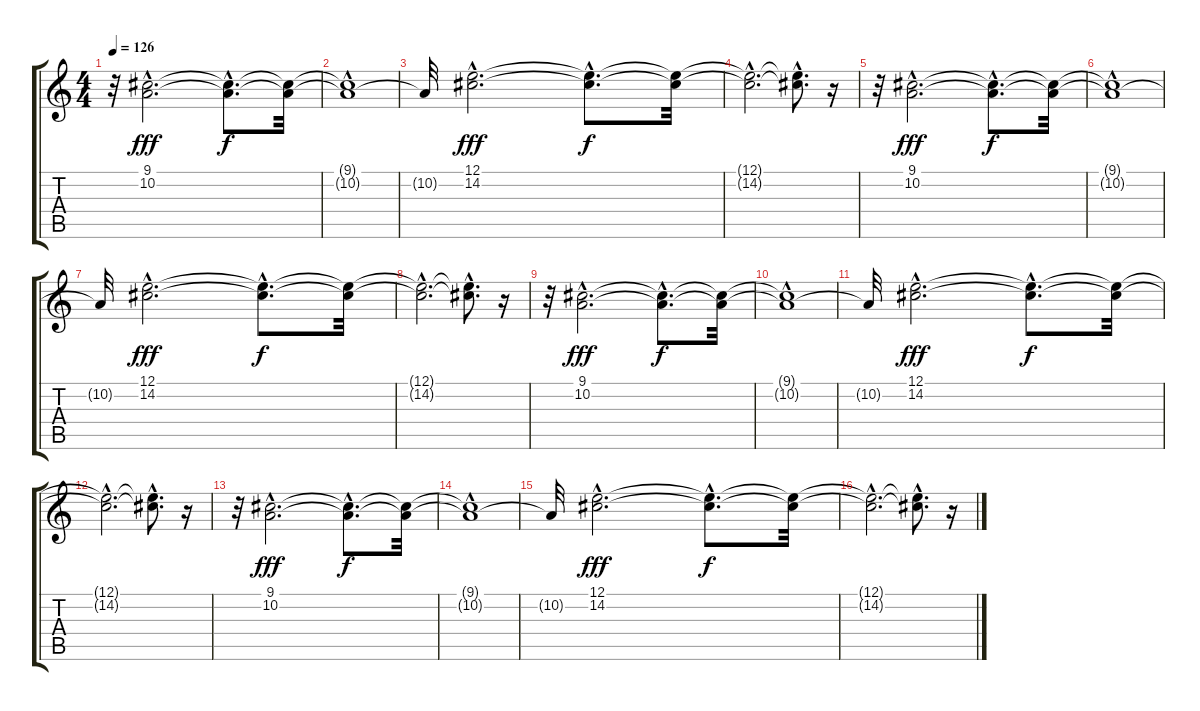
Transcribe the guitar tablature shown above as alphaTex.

\track "" {instrument brasssection}
\staff {score tabs}
\tuning (E4 B3 G3 D3 A2 E2) {hide}
\ts (4 4)
\tempo 126
\clef g2
\ks c
r.32{dy f} (9.1{hac} 10.2{hac}).2{d dy fff} (9.1{hac t} 10.2{hac t}).8{d dy f} (9.1{t} 10.2{t}).32 |
(9.1{hac t} 10.2{t}).1 |
10.2{t}.32 (12.1{hac} 14.2{hac}).2{d dy fff} (12.1{hac t} 14.2{hac t}).8{d dy f} (12.1{t} 14.2{t}).32 |
(12.1{hac t} 14.2{hac t}).2{d} (12.1{hac t} 14.2{hac t}).8{d} r.16 |
r.32 (9.1{hac} 10.2{hac}).2{d dy fff} (9.1{hac t} 10.2{hac t}).8{d dy f} (9.1{t} 10.2{t}).32 |
(9.1{hac t} 10.2{t}).1 |
10.2{t}.32 (12.1{hac} 14.2{hac}).2{d dy fff} (12.1{hac t} 14.2{hac t}).8{d dy f} (12.1{t} 14.2{t}).32 |
(12.1{hac t} 14.2{hac t}).2{d} (12.1{hac t} 14.2{hac t}).8{d} r.16 |
r.32 (9.1{hac} 10.2{hac}).2{d dy fff} (9.1{hac t} 10.2{hac t}).8{d dy f} (9.1{t} 10.2{t}).32 |
(9.1{hac t} 10.2{t}).1 |
10.2{t}.32 (12.1{hac} 14.2{hac}).2{d dy fff} (12.1{hac t} 14.2{hac t}).8{d dy f} (12.1{t} 14.2{t}).32 |
(12.1{hac t} 14.2{hac t}).2{d} (12.1{hac t} 14.2{hac t}).8{d} r.16 |
r.32 (9.1{hac} 10.2{hac}).2{d dy fff} (9.1{hac t} 10.2{hac t}).8{d dy f} (9.1{t} 10.2{t}).32 |
(9.1{hac t} 10.2{t}).1 |
10.2{t}.32 (12.1{hac} 14.2{hac}).2{d dy fff} (12.1{hac t} 14.2{hac t}).8{d dy f} (12.1{t} 14.2{t}).32 |
(12.1{hac t} 14.2{hac t}).2{d} (12.1{hac t} 14.2{hac t}).8{d} r.16
